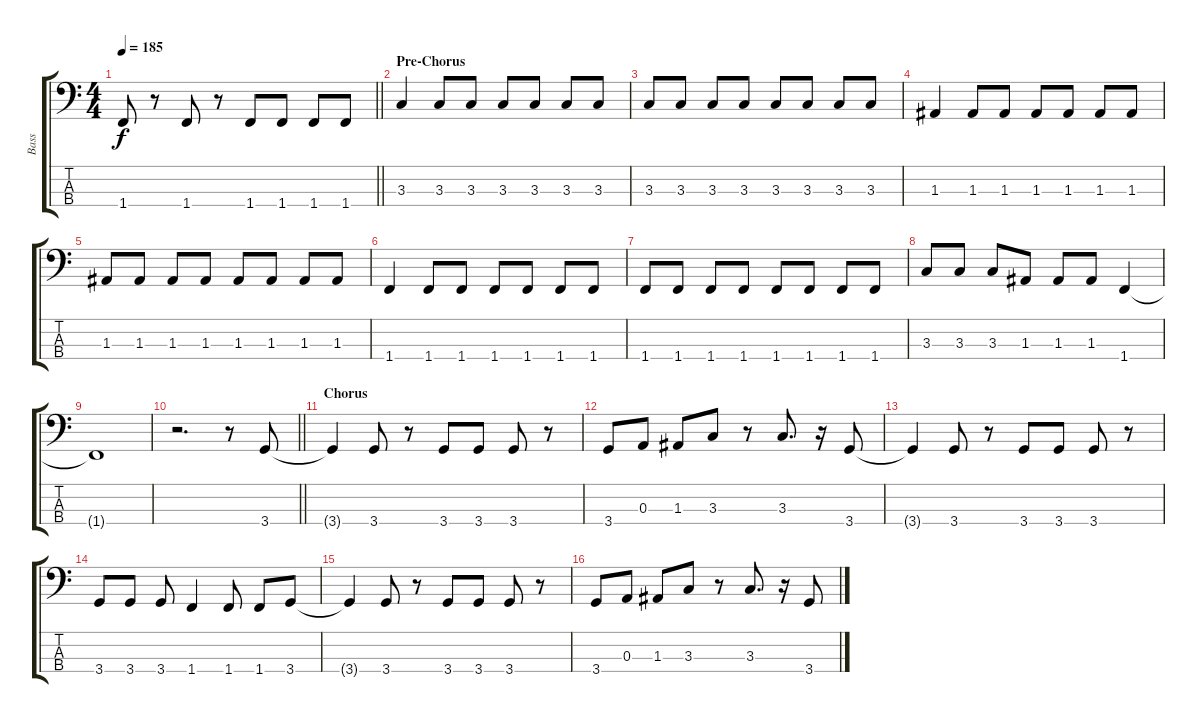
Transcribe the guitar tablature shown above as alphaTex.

\track ("Bass" "Bass") {instrument electricbassfinger}
\staff {score tabs}
\tuning (G2 D2 A1 E1) {hide}
\ts (4 4)
\tempo 185
\clef f4
\barLineRight lightlight
\ks c
1.4.8{dy f} r.8 1.4.8 r.8 1.4.8 1.4.8 1.4.8 1.4.8 |
\section ("" "Pre-Chorus")
3.3.4 3.3.8 3.3.8 3.3.8 3.3.8 3.3.8 3.3.8 |
3.3.8 3.3.8 3.3.8 3.3.8 3.3.8 3.3.8 3.3.8 3.3.8 |
1.3.4 1.3.8 1.3.8 1.3.8 1.3.8 1.3.8 1.3.8 |
1.3.8 1.3.8 1.3.8 1.3.8 1.3.8 1.3.8 1.3.8 1.3.8 |
1.4.4 1.4.8 1.4.8 1.4.8 1.4.8 1.4.8 1.4.8 |
1.4.8 1.4.8 1.4.8 1.4.8 1.4.8 1.4.8 1.4.8 1.4.8 |
3.3.8 3.3.8 3.3.8 1.3.8 1.3.8 1.3.8 1.4.4 |
1.4{t}.1 |
\barLineRight lightlight
r.2{d} r.8 3.4.8 |
\section ("" "Chorus")
3.4{t}.4 3.4.8 r.8 3.4.8 3.4.8 3.4.8 r.8 |
3.4.8 0.3.8 1.3.8 3.3.8 r.8 3.3.8{d} r.16 3.4.8 |
3.4{t}.4 3.4.8 r.8 3.4.8 3.4.8 3.4.8 r.8 |
3.4.8 3.4.8 3.4.8 1.4.4 1.4.8 1.4.8 3.4.8 |
3.4{t}.4 3.4.8 r.8 3.4.8 3.4.8 3.4.8 r.8 |
3.4.8 0.3.8 1.3.8 3.3.8 r.8 3.3.8{d} r.16 3.4.8
